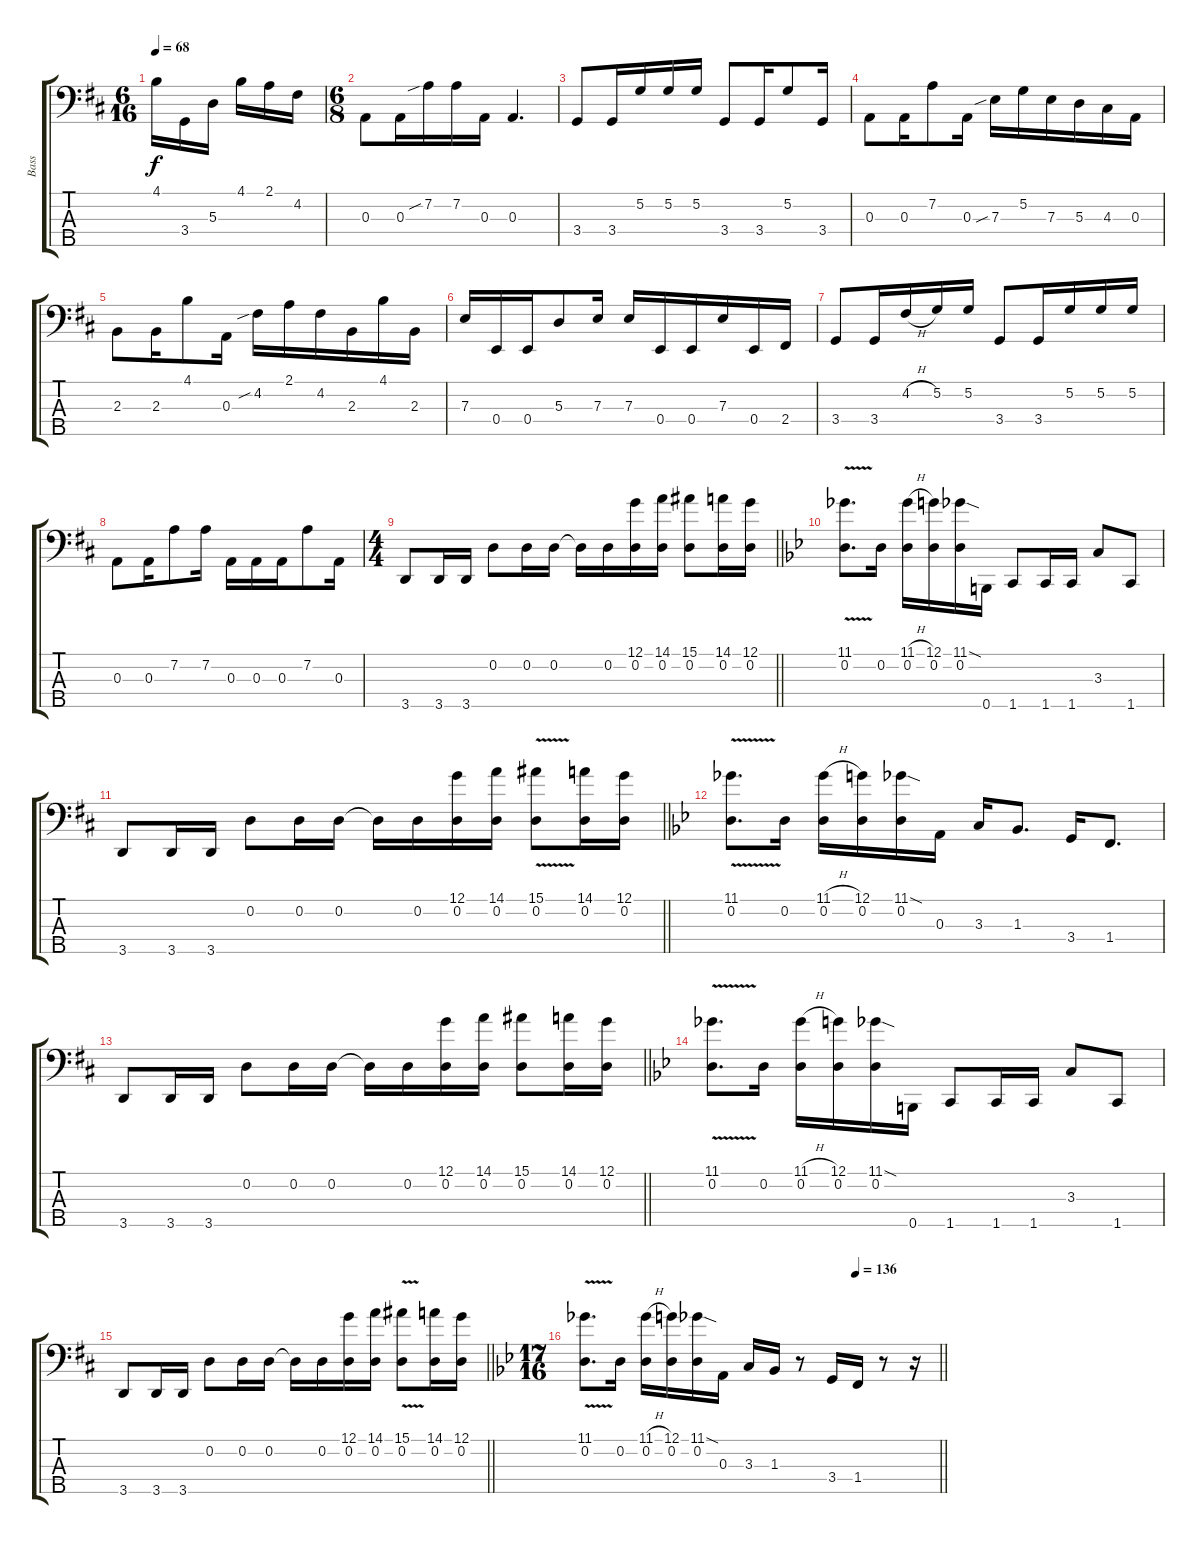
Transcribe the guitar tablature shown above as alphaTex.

\track ("Bass" "Bass") {instrument electricbassfinger}
\staff {score tabs}
\tuning (G2 D2 A1 E1 B0) {hide}
\ts (6 16)
\tempo 68
\clef f4
\ks d
4.1.16{dy f} 3.4.16 5.3.16 4.1.16 2.1.16 4.2.16 |
\ts (6 8)
0.3.8 0.3.16 7.2{sib}.16 7.2.16 0.3.16 0.3.4{d} |
3.4.8 3.4.16 5.2.16 5.2.16 5.2.16 3.4.8 3.4.16 5.2.8 3.4.16 |
0.3.8 0.3.16 7.2.8 0.3.16 7.3{sib}.16 5.2.16 7.3.16 5.3.16 4.3.16 0.3.16 |
2.3.8 2.3.16 4.1.8 0.3.16 4.2{sib}.16 2.1.16 4.2.16 2.3.16 4.1.16 2.3.16 |
7.3.16 0.4.16 0.4.16 5.3.8 7.3.16 7.3.16 0.4.16 0.4.16 7.3.16 0.4.16 2.4.16 |
3.4.8 3.4.16 4.2{h}.16 5.2.16 5.2.16 3.4.8 3.4.16 5.2.16 5.2.16 5.2.16 |
0.3.8 0.3.16 7.2.8 7.2.16 0.3.16 0.3.16 0.3.16 7.2.8 0.3.16 |
\ts (4 4)
\barLineRight lightlight
3.5.8 3.5.16 3.5.16 0.2.8 0.2.16 0.2.16 0.2{t}.16 0.2.16 (12.1 0.2).16 (14.1 0.2).16 (15.1 0.2).8 (14.1 0.2).16 (12.1 0.2).16 |
\ks bb
(11.1{v} 0.2{v}).8{d} 0.2.16 (11.1{h} 0.2).16 (12.1 0.2).16 (11.1{sod} 0.2).16 0.5.16 1.5.8 1.5.16 1.5.16 3.3.8 1.5.8 |
\barLineRight lightlight
\ks d
3.5.8 3.5.16 3.5.16 0.2.8 0.2.16 0.2.16 0.2{t}.16 0.2.16 (12.1 0.2).16 (14.1 0.2).16 (15.1{v} 0.2{v}).8 (14.1 0.2).16 (12.1 0.2).16 |
\ks bb
(11.1{v} 0.2{v}).8{d} 0.2.16 (11.1{h} 0.2).16 (12.1 0.2).16 (11.1{sod} 0.2).16 0.3.16 3.3.16 1.3.8{d} 3.4.16 1.4.8{d} |
\barLineRight lightlight
\ks d
3.5.8 3.5.16 3.5.16 0.2.8 0.2.16 0.2.16 0.2{t}.16 0.2.16 (12.1 0.2).16 (14.1 0.2).16 (15.1 0.2).8 (14.1 0.2).16 (12.1 0.2).16 |
\ks bb
(11.1{v} 0.2{v}).8{d} 0.2.16 (11.1{h} 0.2).16 (12.1 0.2).16 (11.1{sod} 0.2).16 0.5.16 1.5.8 1.5.16 1.5.16 3.3.8 1.5.8 |
\barLineRight lightlight
\ks d
3.5.8 3.5.16 3.5.16 0.2.8 0.2.16 0.2.16 0.2{t}.16 0.2.16 (12.1 0.2).16 (14.1 0.2).16 (15.1{v} 0.2{v}).8 (14.1 0.2).16 (12.1 0.2).16 |
\ts (17 16)
\tempo (136 0.7647058823529411)
\barLineRight lightlight
\ks bb
(11.1{v} 0.2{v}).8{d} 0.2.16 (11.1{h} 0.2).16 (12.1 0.2).16 (11.1{sod} 0.2).16 0.3.16 3.3.16 1.3.16 r.8 3.4.16 1.4.16 r.8 r.16
